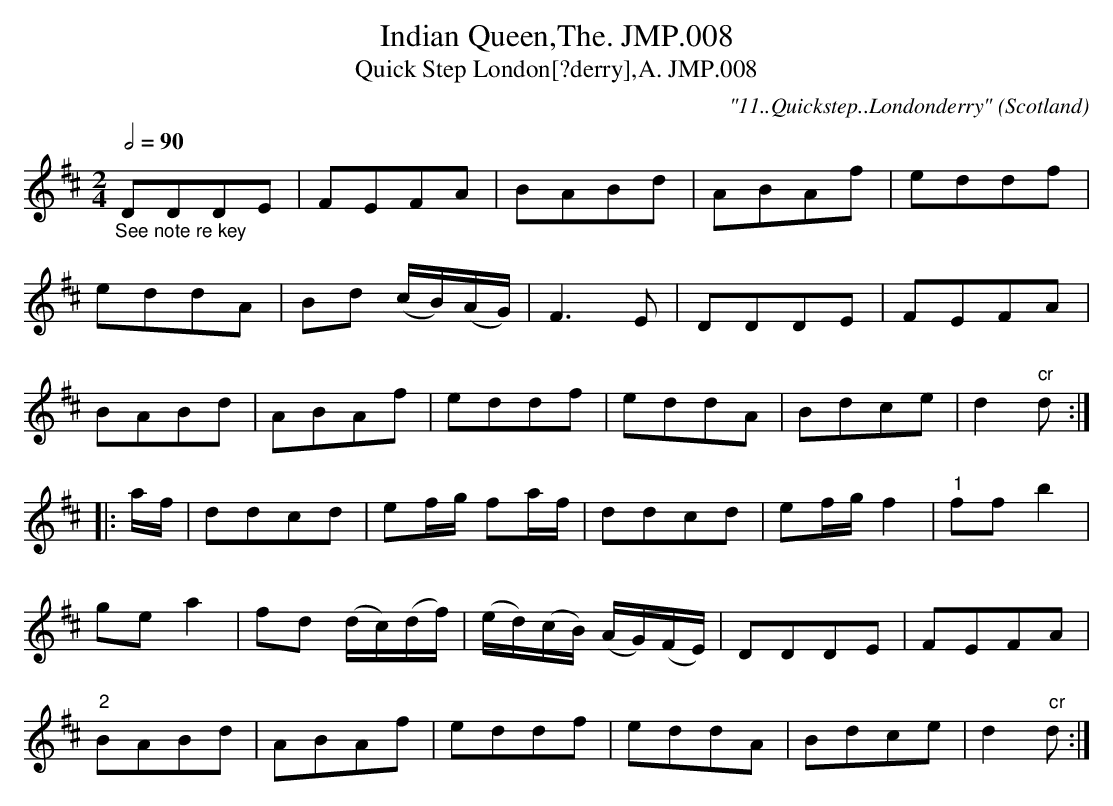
X:1
T:Indian Queen,The. JMP.008
T:Quick Step London[?derry],A. JMP.008
C:"11..Quickstep..Londonderry"
L:1/8
M:2/4
O:Scotland
Q:1/2=90
K:D major
"_See note re key"DDDE | FEFA | BABd | ABAf  | eddf |!
eddA | Bd (c/B/)(A/G/) |F3 E | DDDE | FEFA |!
BABd | ABAf  | eddf | eddA | Bdce | d2"cr"d :|!
|:a/f/ | ddcd | ef/g/ fa/f/ | ddcd | ef/g/ f2 | "1"ffb2 |!
ge a2 |fd (d/c/)(d/f/) | (e/d/)(c/B/) (A/G/)(F/E/) | DDDE | FEFA |!
"2"BABd | ABAf | eddf | eddA | Bdce | d2" cr"d :|
